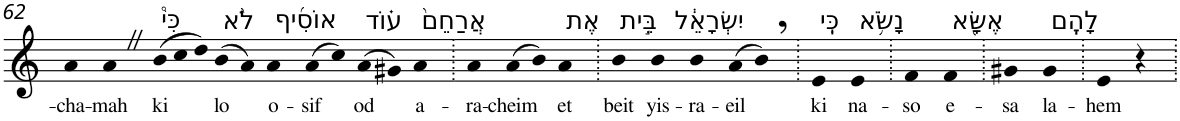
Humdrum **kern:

**kern	**text
*part1	*part1
*staff1	*staff1
*I"Piano	*
*I'Pno	*
!!LO:PB:g=z
*clefG2	*
*k[]	*
=62	=62
!	!LO:LY:b
4a	-cha-
!	!LO:LY:b
4aZ	-mah
!LO:TX:a:t=כִּי֩	!
!	!LO:LY:b
(>12b	ki
12cc	.
12dd)	.
!LO:TX:a:t=לֹ֨א	!
!	!LO:LY:b
(>8b	lo
8a)	.
!LO:TX:a:t=אוֹסִ֜יף	!
!	!LO:LY:b
4a	o-
!	!LO:LY:b
(>8a	-sif
8cc)	.
!LO:TX:a:t=ע֗וֹד	!
!	!LO:LY:b
(>8a	od
8g#X)	.
!LO:TX:a:t=אֲרַחֵם֙	!
!	!LO:LY:b
4a	a-
=63.	=63.
!	!LO:LY:b
4a	-ra-
!	!LO:LY:b
(>8a	-cheim
8b)	.
!LO:TX:a:t=אֶת	!
!	!LO:LY:b
4a	et
=64.	=64.
!LO:TX:a:t=בֵּ֣ית	!
!	!LO:LY:b
4b	beit
!LO:TX:a:t=יִשְׂרָאֵ֔ל	!
!	!LO:LY:b
4b	yis-
!	!LO:LY:b
4b	-ra-
!	!LO:LY:b
(>8a	-eil
8b,)	.
=65.	=65.
!LO:TX:a:t=כִּֽי	!
!	!LO:LY:b
4e	ki
!LO:TX:a:t=נָשֹׂ֥א	!
!	!LO:LY:b
4e	na-
=66.	=66.
!	!LO:LY:b
4f	-so
!LO:TX:a:t=אֶשָּׂ֖א	!
!	!LO:LY:b
4f	e-
=67.	=67.
!	!LO:LY:b
4g#X	-sa
!LO:TX:a:t=לָהֶֽם	!
!	!LO:LY:b
4g#	la-
=68.	=68.
!	!LO:LY:b
4e	-hem
4r	.
=.	=.
*-	*-
